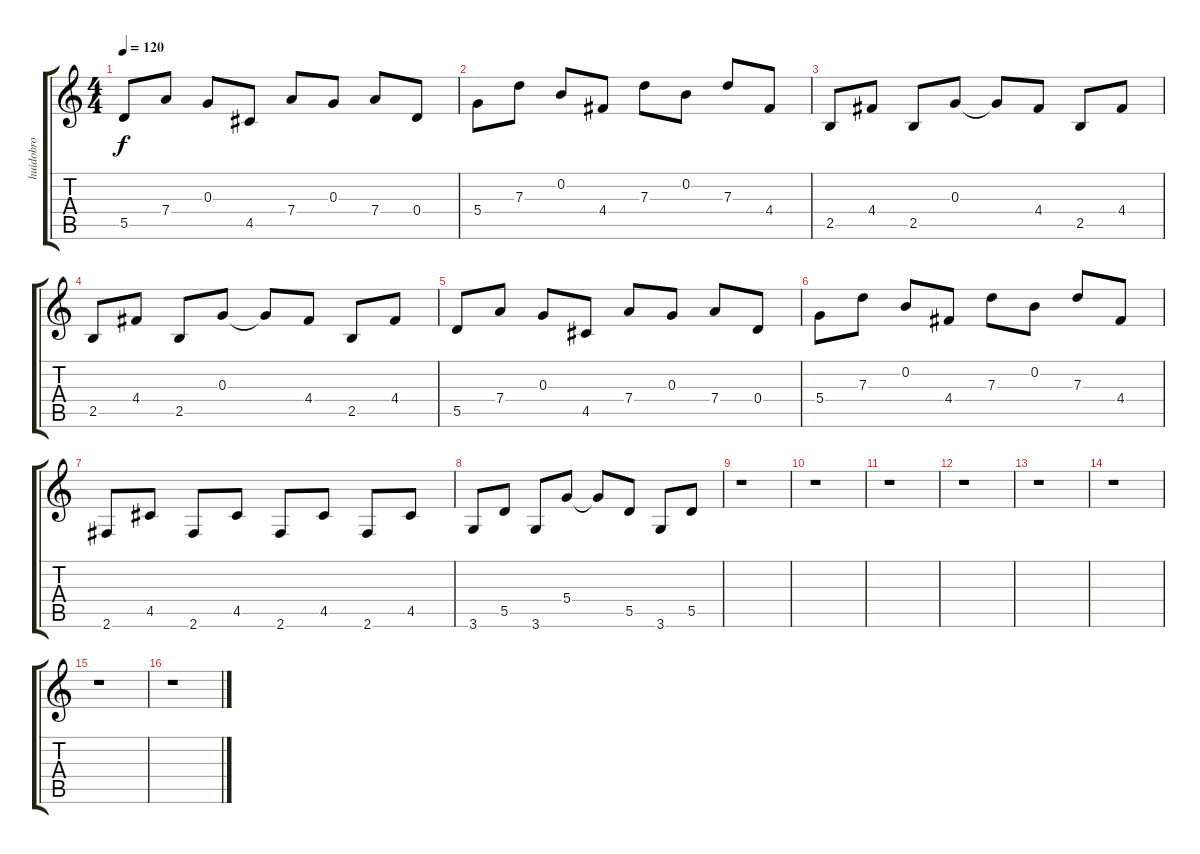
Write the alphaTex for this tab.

\track ("huidobro" "huidobro") {instrument electricguitarclean}
\staff {score tabs}
\tuning (E4 B3 G3 D3 A2 E2) {hide}
\ts (4 4)
\tempo 120
\clef g2
\ks c
5.5.8{dy f} 7.4.8 0.3.8 4.5.8 7.4.8 0.3.8 7.4.8 0.4.8 |
5.4.8 7.3.8 0.2.8 4.4.8 7.3.8 0.2.8 7.3.8 4.4.8 |
2.5.8 4.4.8 2.5.8 0.3.8 0.3{t}.8 4.4.8 2.5.8 4.4.8 |
2.5.8 4.4.8 2.5.8 0.3.8 0.3{t}.8 4.4.8 2.5.8 4.4.8 |
5.5.8 7.4.8 0.3.8 4.5.8 7.4.8 0.3.8 7.4.8 0.4.8 |
5.4.8 7.3.8 0.2.8 4.4.8 7.3.8 0.2.8 7.3.8 4.4.8 |
2.6.8 4.5.8 2.6.8 4.5.8 2.6.8 4.5.8 2.6.8 4.5.8 |
3.6.8 5.5.8 3.6.8 5.4.8 5.4{t}.8 5.5.8 3.6.8 5.5.8 |
r.1 |
r.1 |
r.1 |
r.1 |
r.1 |
r.1 |
r.1 |
r.1
